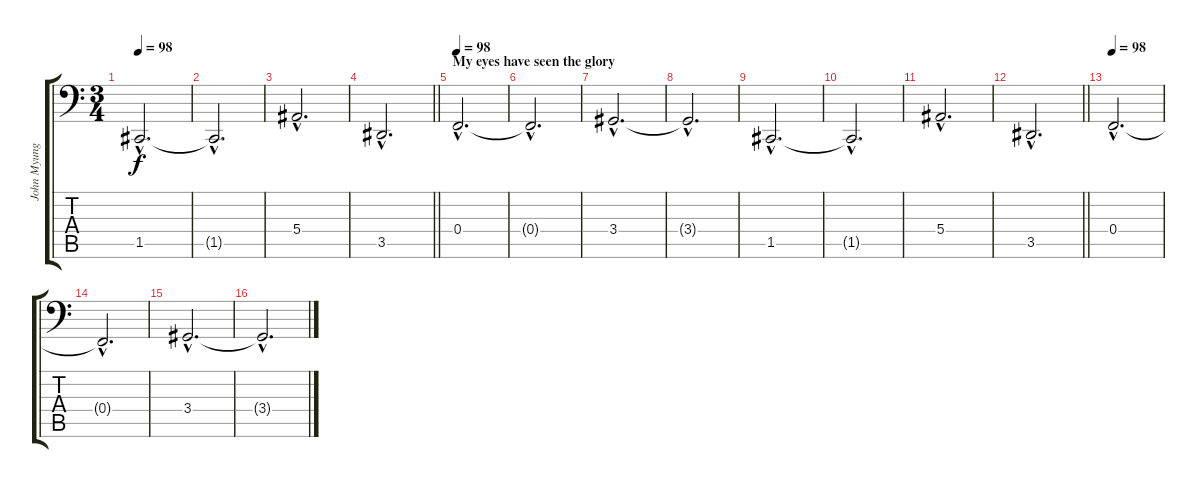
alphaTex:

\track ("John Myung" "John Myung") {instrument electricbassfinger}
\staff {score tabs}
\tuning (Ab2 Eb2 Bb1 F1 C1 G0) {hide}
\ts (3 4)
\tempo 98
\clef f4
\ks c
1.5{hac}.2{d dy f} |
1.5{hac t}.2{d} |
5.4{hac}.2{d} |
\barLineRight lightlight
3.5{hac}.2{d} |
\section ("" "My eyes have seen the glory")
\tempo 98
0.4{hac}.2{d} |
0.4{hac t}.2{d} |
3.4{hac}.2{d} |
3.4{hac t}.2{d} |
1.5{hac}.2{d} |
1.5{hac t}.2{d} |
5.4{hac}.2{d} |
\barLineRight lightlight
3.5{hac}.2{d} |
\tempo 98
0.4{hac}.2{d} |
0.4{hac t}.2{d} |
3.4{hac}.2{d} |
3.4{hac t}.2{d}
